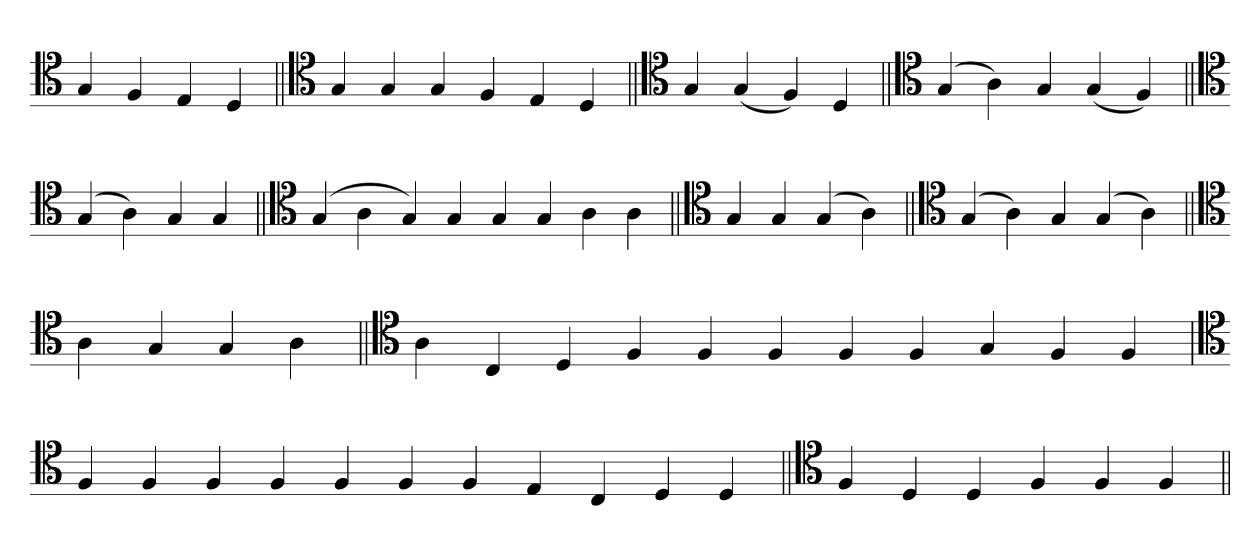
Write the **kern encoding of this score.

**kern
*part1
*staff1
*clefC4
=
4G
4F
4E
4D
=||
*clefC4
4G
4G
4G
4F
4E
4D
=||
*clefC4
4G
(4G
4F)
4D
=||
*clefC4
(4G
4A)
4G
(4G
4F)
=||
*clefC4
(4G
4A)
4G
4G
=||
*clefC4
(4G
4A
4G)
4G
4G
4G
4A
4A
=||
*clefC4
4G
4G
(4G
4A)
=||
*clefC4
(4G
4A)
4G
(4G
4A)
=||
*clefC4
4A
4G
4G
4A
=||
*clefC4
4A
4C
4D
4F
4F
4F
4F
4F
4G
4F
4F
=
*clefC4
4F
4F
4F
4F
4F
4F
4F
4E
4C
4D
4D
=||
*clefC4
4F
4D
4D
4F
4F
4F
=||
*-
